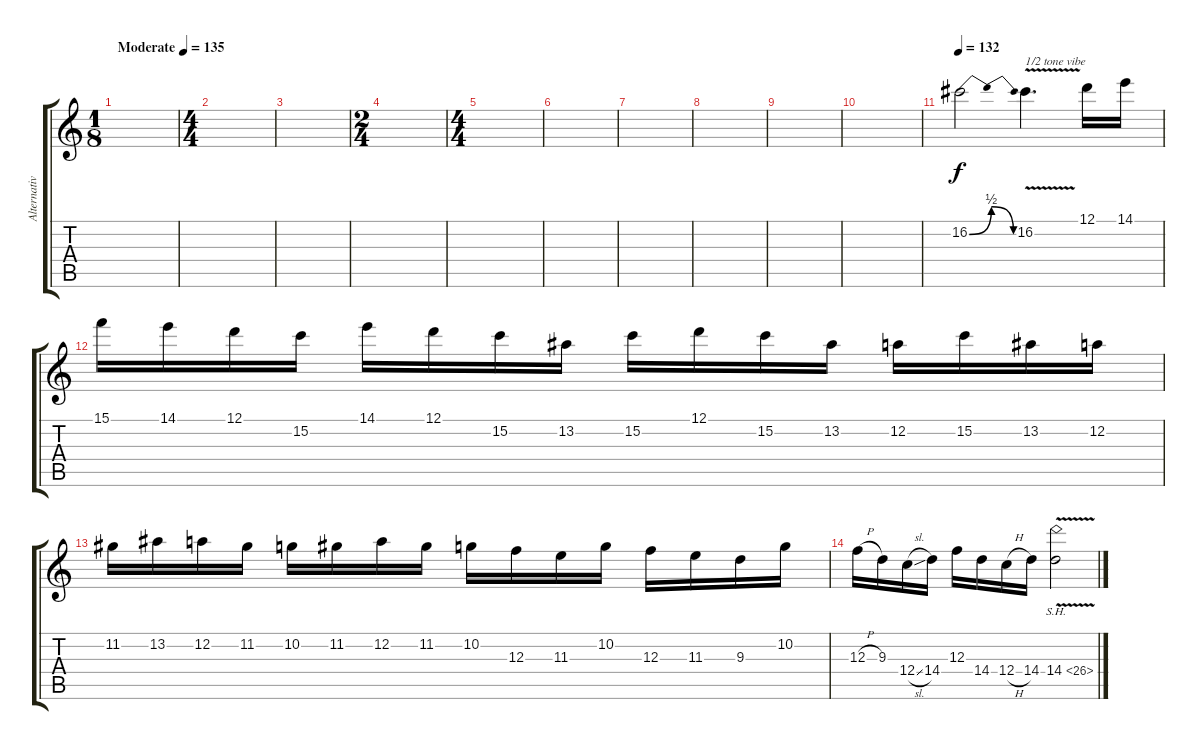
\track ("Alternative" "Alternativ") {instrument distortionguitar}
\staff {score tabs}
\tuning (D4 A3 F3 C3 G2 D2) {hide}
\ts (1 8)
\tempo (135 "Moderate")
\clef g2
\ks c
|
\ts (4 4)
|
|
\ts (2 4)
|
\ts (4 4)
|
|
|
|
|
|
\tempo 132
16.2{be (bendrelease 0 0 15 2 45 2 60 0)}.2 16.2{v}.4{d txt "1/2 tone vibe"} 12.1.16 14.1.16 |
15.1.16 14.1.16 12.1.16 15.2.16 14.1.16 12.1.16 15.2.16 13.2.16 15.2.16 12.1.16 15.2.16 13.2.16 12.2.16 15.2.16 13.2.16 12.2.16 |
11.2.16 13.2.16 12.2.16 11.2.16 10.2.16 11.2.16 12.2.16 11.2.16 10.2.16 12.3.16 11.3.16 10.2.16 12.3.16 11.3.16 9.3.16 10.2.16 |
12.3{h}.16 9.3.16 12.4{sl}.16 14.4.16 12.3.16 14.4.16 12.4{h}.16 14.4.16 14.4{sh 12 v}.2
